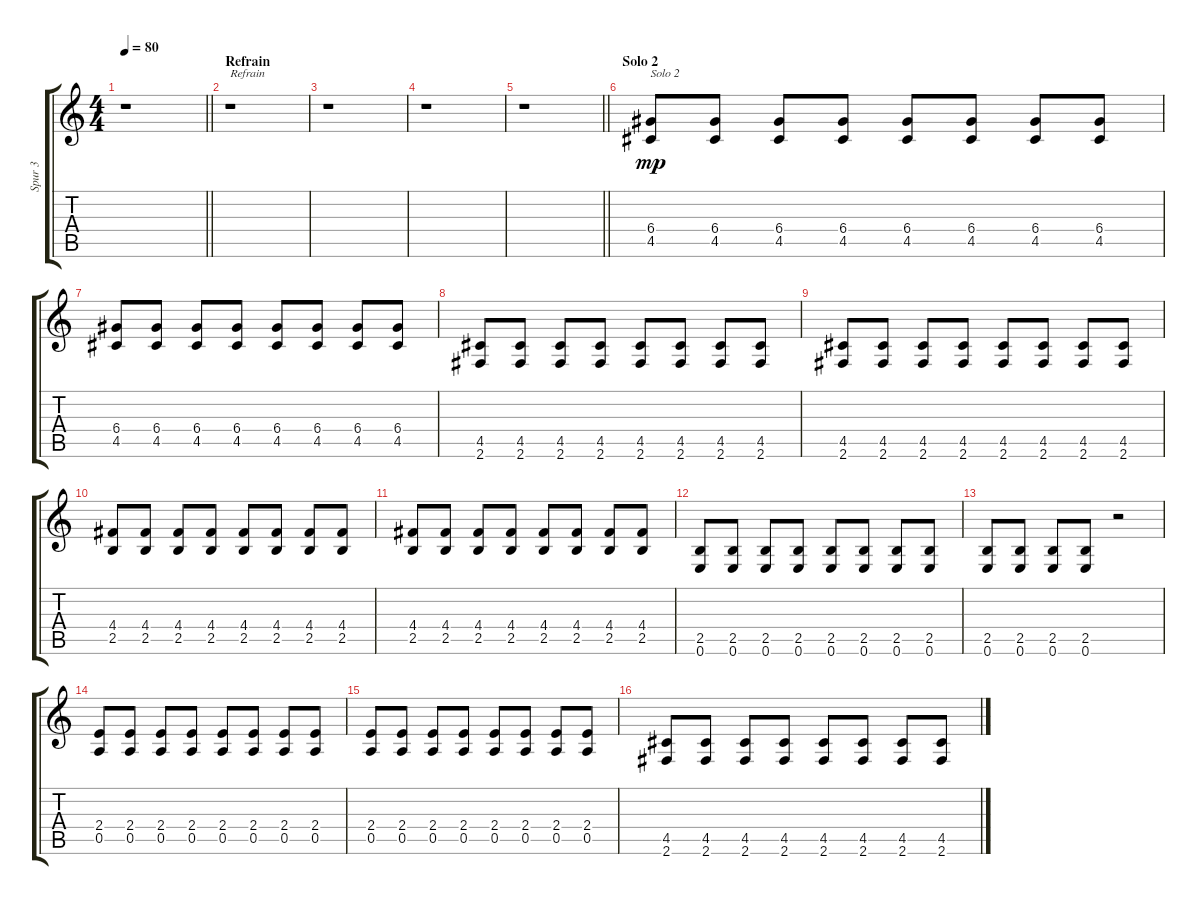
\track ("Spur 3" "Spur 3") {instrument electricguitarmuted}
\staff {score tabs}
\tuning (E4 B3 G3 D3 A2 E2) {hide}
\ts (4 4)
\tempo 80
\clef g2
\barLineRight lightlight
\ks c
r.1{dy mp} |
\section ("" "Refrain")
r.1{txt "Refrain"} |
r.1 |
r.1 |
\barLineRight lightlight
r.1 |
\section ("" "Solo 2")
(6.4 4.5).8{txt "Solo 2"} (6.4 4.5).8 (6.4 4.5).8 (6.4 4.5).8 (6.4 4.5).8 (6.4 4.5).8 (6.4 4.5).8 (6.4 4.5).8 |
(6.4 4.5).8 (6.4 4.5).8 (6.4 4.5).8 (6.4 4.5).8 (6.4 4.5).8 (6.4 4.5).8 (6.4 4.5).8 (6.4 4.5).8 |
(4.5 2.6).8 (4.5 2.6).8 (4.5 2.6).8 (4.5 2.6).8 (4.5 2.6).8 (4.5 2.6).8 (4.5 2.6).8 (4.5 2.6).8 |
(4.5 2.6).8 (4.5 2.6).8 (4.5 2.6).8 (4.5 2.6).8 (4.5 2.6).8 (4.5 2.6).8 (4.5 2.6).8 (4.5 2.6).8 |
(4.4 2.5).8 (4.4 2.5).8 (4.4 2.5).8 (4.4 2.5).8 (4.4 2.5).8 (4.4 2.5).8 (4.4 2.5).8 (4.4 2.5).8 |
(4.4 2.5).8 (4.4 2.5).8 (4.4 2.5).8 (4.4 2.5).8 (4.4 2.5).8 (4.4 2.5).8 (4.4 2.5).8 (4.4 2.5).8 |
(2.5 0.6).8 (2.5 0.6).8 (2.5 0.6).8 (2.5 0.6).8 (2.5 0.6).8 (2.5 0.6).8 (2.5 0.6).8 (2.5 0.6).8 |
(2.5 0.6).8 (2.5 0.6).8 (2.5 0.6).8 (2.5 0.6).8 r.2 |
(2.4 0.5).8 (2.4 0.5).8 (2.4 0.5).8 (2.4 0.5).8 (2.4 0.5).8 (2.4 0.5).8 (2.4 0.5).8 (2.4 0.5).8 |
(2.4 0.5).8 (2.4 0.5).8 (2.4 0.5).8 (2.4 0.5).8 (2.4 0.5).8 (2.4 0.5).8 (2.4 0.5).8 (2.4 0.5).8 |
(4.5 2.6).8 (4.5 2.6).8 (4.5 2.6).8 (4.5 2.6).8 (4.5 2.6).8 (4.5 2.6).8 (4.5 2.6).8 (4.5 2.6).8
